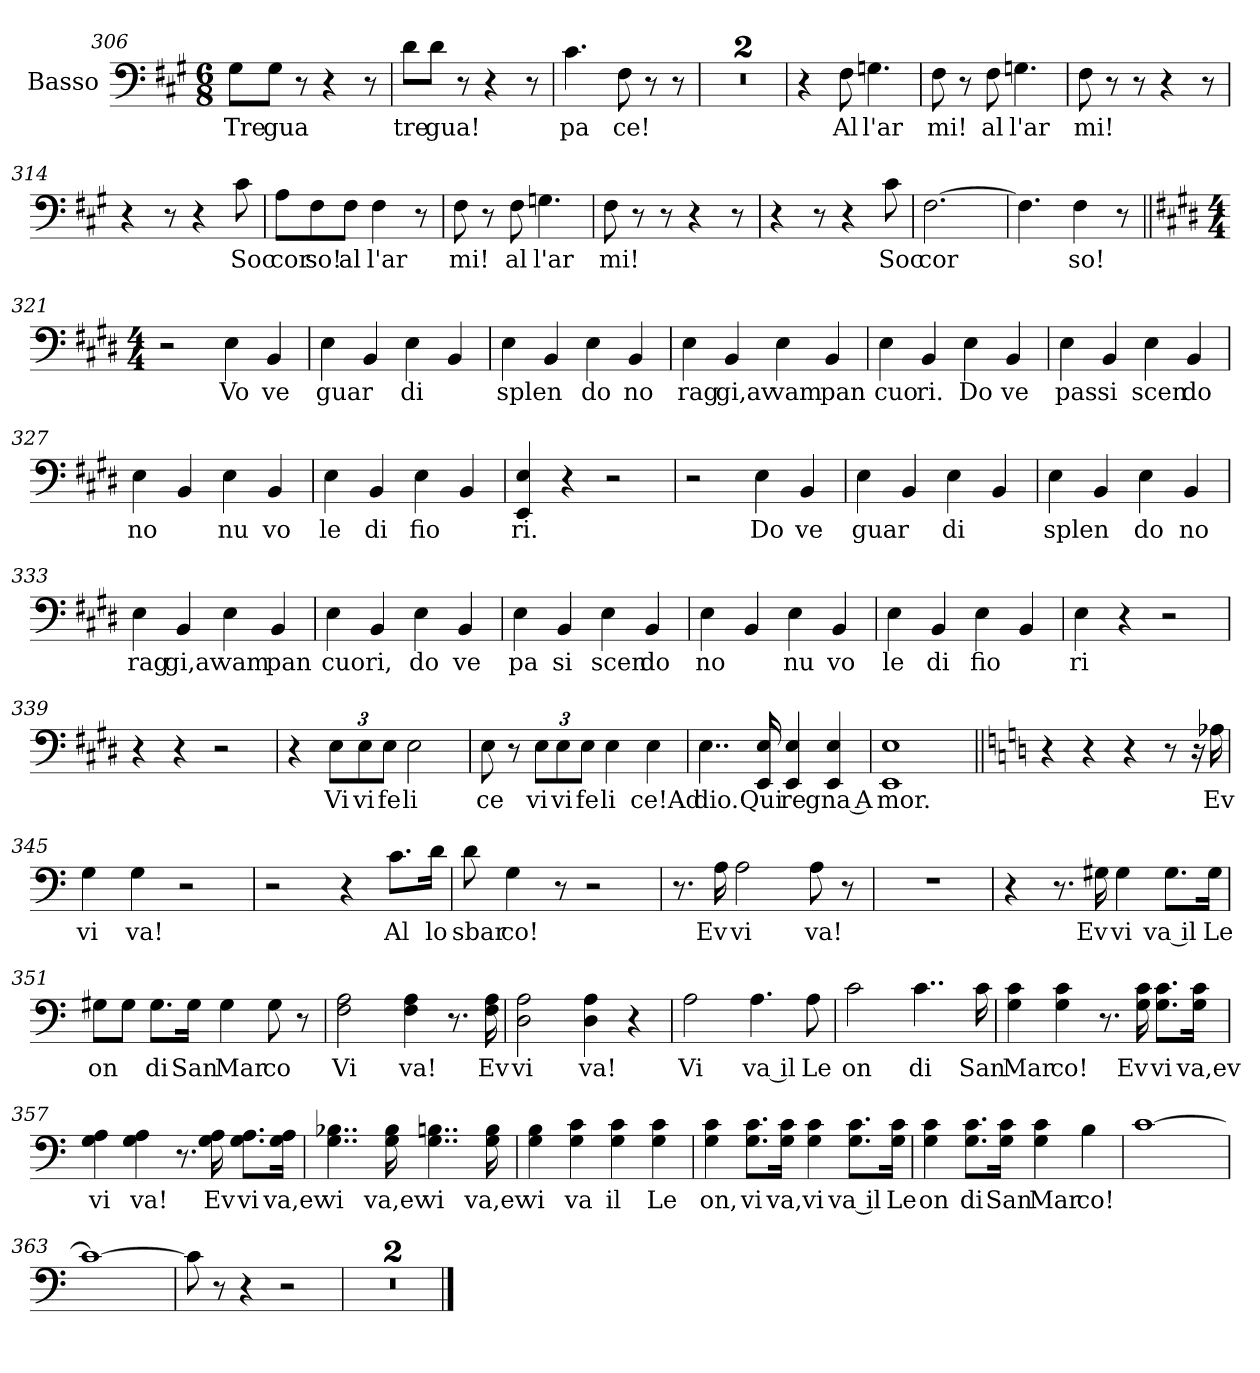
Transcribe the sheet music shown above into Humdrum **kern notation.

**kern	**text
*part1	*part1
*staff1	*staff1
*I"Basso	*
*I'Basso	*
*clefF4	*
*k[f#c#g#]	*
*M6/8	*
=306	=306
!	!LO:LY:b
8G#\L	Tre
!	!LO:LY:b
8G#\J	gua
8r	.
4r	.
8r	.
=307	=307
!	!LO:LY:b
8d\L	tre
!	!LO:LY:b
8d\J	gua!
8r	.
4r	.
8r	.
=308	=308
!	!LO:LY:b
4.c#\	pa
!	!LO:LY:b
8F#\	ce!
8r	.
8r	.
=309	=309
2.r	.
=310	=310
2.r	.
=311	=311
4r	.
!	!LO:LY:b
8F#\	Al
!	!LO:LY:b
4.Gn\	l'ar
!!LO:LB:g=z
=312	=312
!	!LO:LY:b
8F#\	mi!
8r	.
!	!LO:LY:b
8F#\	al
!	!LO:LY:b
4.Gn\	l'ar
=313	=313
!	!LO:LY:b
8F#\	mi!
8r	.
8r	.
4r	.
8r	.
=314	=314
4r	.
8r	.
4r	.
!	!LO:LY:b
8c#\	Soc
=315	=315
!	!LO:LY:b
8A\L	cor
!	!LO:LY:b
8F#\	so!
!	!LO:LY:b
8F#\J	al
!	!LO:LY:b
4F#\	l'ar
8r	.
=316	=316
!	!LO:LY:b
8F#\	mi!
8r	.
!	!LO:LY:b
8F#\	al
!	!LO:LY:b
4.Gn\	l'ar
=317	=317
!	!LO:LY:b
8F#\	mi!
8r	.
8r	.
4r	.
8r	.
!!LO:LB:g=z
=318	=318
4r	.
8r	.
4r	.
!	!LO:LY:b
8c#\	Soc
=319	=319
!	!LO:LY:b
[2.F#\	cor
=320	=320
4.F#\]	.
!	!LO:LY:b
4F#\	so!
8r	.
!!LO:PB:g=z
=321||	=321||
*k[f#c#g#d#]	*
*M4/4	*
2r	.
!	!LO:LY:b
4E\	Vo
!	!LO:LY:b
4BB/	ve
=322	=322
!	!LO:LY:b
4E\	guar
4BB/	.
!	!LO:LY:b
4E\	di
4BB/	.
=323	=323
!	!LO:LY:b
4E\	splen
4BB/	.
!	!LO:LY:b
4E\	do
!	!LO:LY:b
4BB/	no
=324	=324
!	!LO:LY:b
4E\	rag
!	!LO:LY:b
4BB/	gi,av
!	!LO:LY:b
4E\	vam
!	!LO:LY:b
4BB/	pan
=325	=325
!	!LO:LY:b
4E\	cuo
!	!LO:LY:b
4BB/	ri.
!	!LO:LY:b
4E\	Do
!	!LO:LY:b
4BB/	ve
!!LO:LB:g=z
=326	=326
!	!LO:LY:b
4E\	pas
!	!LO:LY:b
4BB/	si
!	!LO:LY:b
4E\	scen
!	!LO:LY:b
4BB/	do
=327	=327
!	!LO:LY:b
4E\	no
4BB/	.
!	!LO:LY:b
4E\	nu
!	!LO:LY:b
4BB/	vo
=328	=328
!	!LO:LY:b
4E\	le
!	!LO:LY:b
4BB/	di
!	!LO:LY:b
4E\	fio
4BB/	.
=329	=329
!	!LO:LY:b
4EE/ 4E/	ri.
4r	.
2r	.
!!LO:PB:g=z
=330	=330
2r	.
!	!LO:LY:b
4E\	Do
!	!LO:LY:b
4BB/	ve
=331	=331
!	!LO:LY:b
4E\	guar
4BB/	.
!	!LO:LY:b
4E\	di
4BB/	.
=332	=332
!	!LO:LY:b
4E\	splen
4BB/	.
!	!LO:LY:b
4E\	do
!	!LO:LY:b
4BB/	no
=333	=333
!	!LO:LY:b
4E\	rag
!	!LO:LY:b
4BB/	gi,av
!	!LO:LY:b
4E\	vam
!	!LO:LY:b
4BB/	pan
=334	=334
!	!LO:LY:b
4E\	cuo
!	!LO:LY:b
4BB/	ri,
!	!LO:LY:b
4E\	do
!	!LO:LY:b
4BB/	ve
!!LO:LB:g=z
=335	=335
!	!LO:LY:b
4E\	pa
!	!LO:LY:b
4BB/	si
!	!LO:LY:b
4E\	scen
!	!LO:LY:b
4BB/	do
=336	=336
!	!LO:LY:b
4E\	no
4BB/	.
!	!LO:LY:b
4E\	nu
!	!LO:LY:b
4BB/	vo
=337	=337
!	!LO:LY:b
4E\	le
!	!LO:LY:b
4BB/	di
!	!LO:LY:b
4E\	fio
4BB/	.
=338	=338
!	!LO:LY:b
4E\	ri
4r	.
2r	.
!!LO:PB:g=z
=339	=339
4r	.
4r	.
2r	.
!!LO:LB:g=z
=340	=340
4r	.
*Xbrackettup	*
!	!LO:LY:b
12E\L	Vi
!	!LO:LY:b
12E\	vi
!	!LO:LY:b
12E\J	fe
!	!LO:LY:b
2E\	li
=341	=341
!	!LO:LY:b
8E\	ce
8r	.
!	!LO:LY:b
12E\L	vi
!	!LO:LY:b
12E\	vi
!	!LO:LY:b
12E\J	fe
!	!LO:LY:b
4E\	li
!	!LO:LY:b
4E\	ce!Ad
=342	=342
!	!LO:LY:b
4..E\	dio.
!	!LO:LY:b
16EE/ 16E/	Qui
!	!LO:LY:b
4EE/ 4E/	re
!	!LO:LY:b
4EE/ 4E/	gna A
=343	=343
!	!LO:LY:b
1EE 1E	mor.
!!LO:LB:g=z
=344||	=344||
*k[]	*
4r	.
4r	.
4r	.
8r	.
16r	.
!	!LO:LY:b
16A-X\	Ev
=345	=345
!	!LO:LY:b
4G\	vi
!	!LO:LY:b
4G\	va!
2r	.
=346	=346
2r	.
4r	.
!	!LO:LY:b
8.c\L	Al
!	!LO:LY:b
16d\Jk	lo
=347	=347
!	!LO:LY:b
8d\	sbar
!	!LO:LY:b
4G\	co!
8r	.
2r	.
!!LO:PB:g=z
=348	=348
8.r	.
!	!LO:LY:b
16A\	Ev
!	!LO:LY:b
2A\	vi
!	!LO:LY:b
8A\	va!
8r	.
=349	=349
1r	.
=350	=350
4r	.
8.r	.
!	!LO:LY:b
16G#X\	Ev
!	!LO:LY:b
4G#\	vi
!	!LO:LY:b
8.G#\L	va il
!	!LO:LY:b
16G#\Jk	Le
=351	=351
!	!LO:LY:b
8G#X\L	on
8G#\J	.
!	!LO:LY:b
8.G#\L	di
!	!LO:LY:b
16G#\Jk	San
!	!LO:LY:b
4G#\	Mar
!	!LO:LY:b
8G#\	co
8r	.
!!LO:LB:g=z
=352	=352
!	!LO:LY:b
2F\ 2A\	Vi
!	!LO:LY:b
4F\ 4A\	va!
8.r	.
!	!LO:LY:b
16F\ 16A\	Ev
=353	=353
!	!LO:LY:b
2D\ 2A\	vi
!	!LO:LY:b
4D\ 4A\	va!
4r	.
=354	=354
!	!LO:LY:b
2A\	Vi
!	!LO:LY:b
4.A\	va il
!	!LO:LY:b
8A\	Le
=355	=355
!	!LO:LY:b
2c\	on
!	!LO:LY:b
4..c\	di
!	!LO:LY:b
16c\	San
=356	=356
!	!LO:LY:b
4G\ 4c\	Mar
!	!LO:LY:b
4G\ 4c\	co!
8.r	.
!	!LO:LY:b
16G\ 16c\	Ev
!	!LO:LY:b
8.G\ 8.c\L	vi
!	!LO:LY:b
16G\ 16c\Jk	va,ev
!!LO:LB:g=z
=357	=357
!	!LO:LY:b
4G\ 4A\	vi
!	!LO:LY:b
4G\ 4A\	va!
8.r	.
!	!LO:LY:b
16G\ 16A\	Ev
!	!LO:LY:b
8.G\ 8.A\L	vi
!	!LO:LY:b
16G\ 16A\Jk	va,ev
=358	=358
!	!LO:LY:b
4..G\ 4..B-X\	vi
!	!LO:LY:b
16G\ 16B-\	va,ev
!	!LO:LY:b
4..G\ 4..Bn\	vi
!	!LO:LY:b
16G\ 16B\	va,ev
=359	=359
!	!LO:LY:b
4G\ 4B\	vi
!	!LO:LY:b
4G\ 4c\	va
!	!LO:LY:b
4G\ 4c\	il
!	!LO:LY:b
4G\ 4c\	Le
=360	=360
!	!LO:LY:b
4G\ 4c\	on,
!	!LO:LY:b
8.G\ 8.c\L	vi
!	!LO:LY:b
16G\ 16c\Jk	va,
!	!LO:LY:b
4G\ 4c\	vi
!	!LO:LY:b
8.G\ 8.c\L	va il
!	!LO:LY:b
16G\ 16c\Jk	Le
!!LO:PB:g=z
=361	=361
!	!LO:LY:b
4G\ 4c\	on
!	!LO:LY:b
8.G\ 8.c\L	di
!	!LO:LY:b
16G\ 16c\Jk	San
!	!LO:LY:b
4G\ 4c\	Mar
!	!LO:LY:b
4B\	co!
=362	=362
[1c	.
=363	=363
1c_	.
=364	=364
8c\]	.
8r	.
4r	.
2r	.
=365	=365
1r	.
=366	=366
1r	.
==	==
*-	*-
